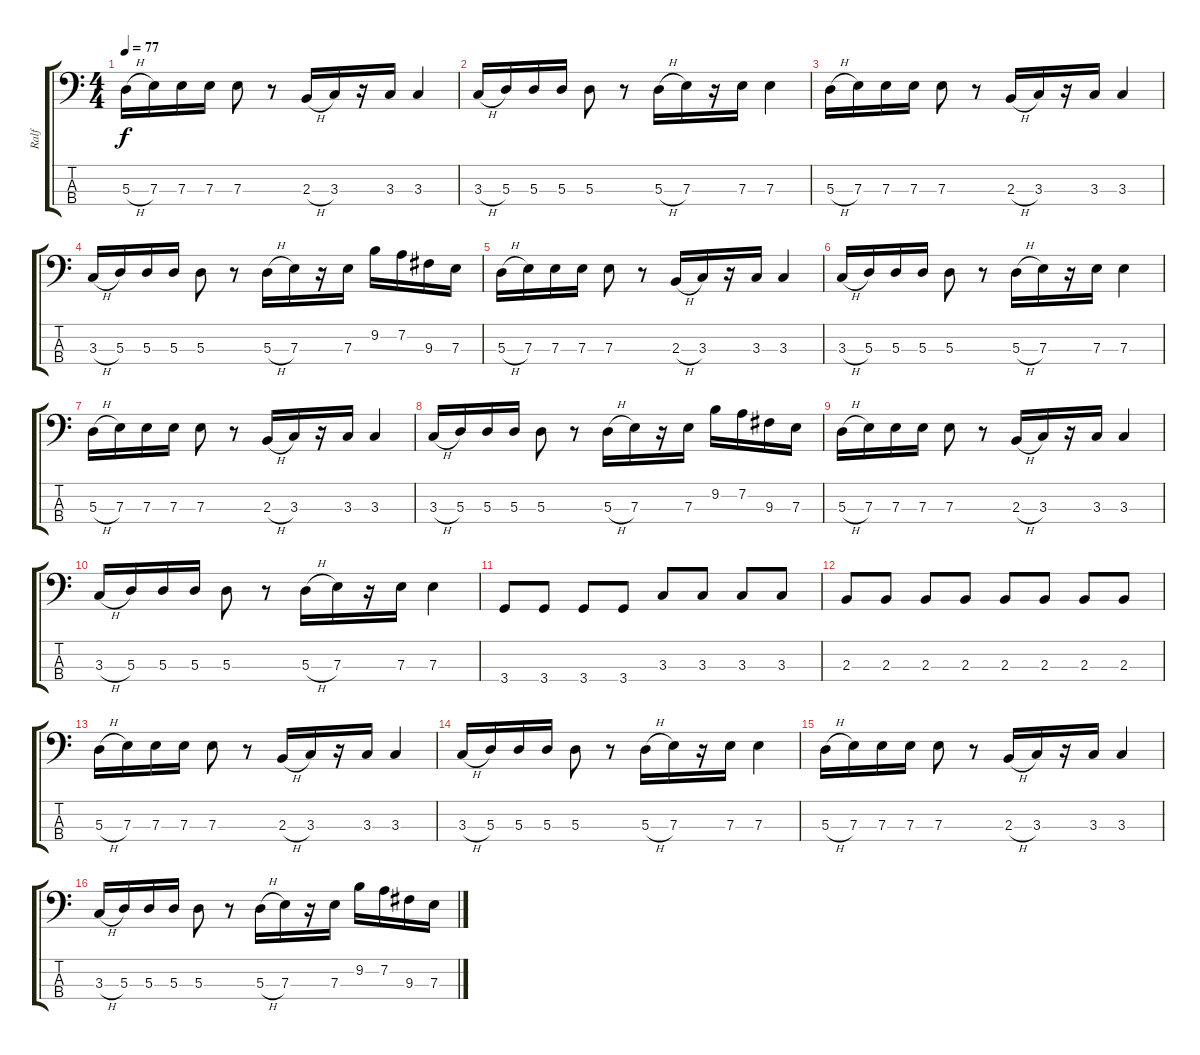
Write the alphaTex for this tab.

\track ("Ralf" "Ralf") {instrument electricbassfinger}
\staff {score tabs}
\tuning (G2 D2 A1 E1) {hide}
\ts (4 4)
\tempo 77
\clef f4
\ks c
5.3{h}.16{dy f} 7.3.16 7.3.16 7.3.16 7.3.8 r.8 2.3{h}.16 3.3.16 r.16 3.3.16 3.3.4 |
3.3{h}.16 5.3.16 5.3.16 5.3.16 5.3.8 r.8 5.3{h}.16 7.3.16 r.16 7.3.16 7.3.4 |
5.3{h}.16 7.3.16 7.3.16 7.3.16 7.3.8 r.8 2.3{h}.16 3.3.16 r.16 3.3.16 3.3.4 |
3.3{h}.16 5.3.16 5.3.16 5.3.16 5.3.8 r.8 5.3{h}.16 7.3.16 r.16 7.3.16 9.2.16 7.2.16 9.3.16 7.3.16 |
5.3{h}.16 7.3.16 7.3.16 7.3.16 7.3.8 r.8 2.3{h}.16 3.3.16 r.16 3.3.16 3.3.4 |
3.3{h}.16 5.3.16 5.3.16 5.3.16 5.3.8 r.8 5.3{h}.16 7.3.16 r.16 7.3.16 7.3.4 |
5.3{h}.16 7.3.16 7.3.16 7.3.16 7.3.8 r.8 2.3{h}.16 3.3.16 r.16 3.3.16 3.3.4 |
3.3{h}.16 5.3.16 5.3.16 5.3.16 5.3.8 r.8 5.3{h}.16 7.3.16 r.16 7.3.16 9.2.16 7.2.16 9.3.16 7.3.16 |
5.3{h}.16 7.3.16 7.3.16 7.3.16 7.3.8 r.8 2.3{h}.16 3.3.16 r.16 3.3.16 3.3.4 |
3.3{h}.16 5.3.16 5.3.16 5.3.16 5.3.8 r.8 5.3{h}.16 7.3.16 r.16 7.3.16 7.3.4 |
3.4.8 3.4.8 3.4.8 3.4.8 3.3.8 3.3.8 3.3.8 3.3.8 |
2.3.8 2.3.8 2.3.8 2.3.8 2.3.8 2.3.8 2.3.8 2.3.8 |
5.3{h}.16 7.3.16 7.3.16 7.3.16 7.3.8 r.8 2.3{h}.16 3.3.16 r.16 3.3.16 3.3.4 |
3.3{h}.16 5.3.16 5.3.16 5.3.16 5.3.8 r.8 5.3{h}.16 7.3.16 r.16 7.3.16 7.3.4 |
5.3{h}.16 7.3.16 7.3.16 7.3.16 7.3.8 r.8 2.3{h}.16 3.3.16 r.16 3.3.16 3.3.4 |
3.3{h}.16 5.3.16 5.3.16 5.3.16 5.3.8 r.8 5.3{h}.16 7.3.16 r.16 7.3.16 9.2.16 7.2.16 9.3.16 7.3.16
